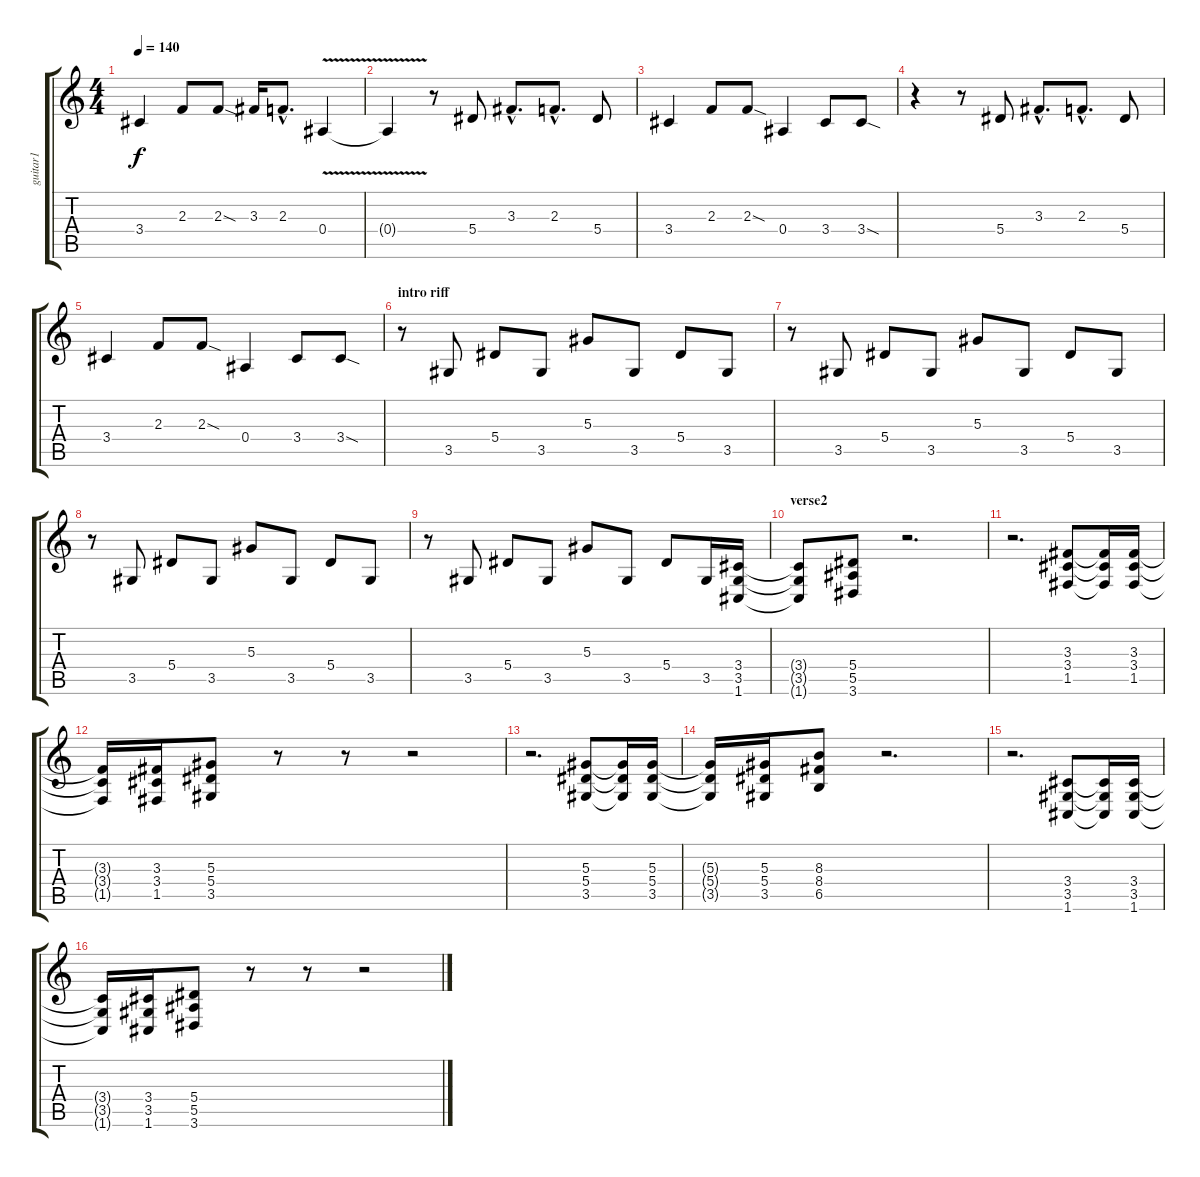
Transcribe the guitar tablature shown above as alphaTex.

\track ("guitar1" "guitar1") {instrument distortionguitar}
\staff {score tabs}
\tuning (C4 G3 Eb3 Bb2 F2 C2) {hide}
\ts (4 4)
\tempo 140
\clef g2
\ks c
3.4.4{dy f} 2.3.8 2.3{sod}.8 3.3.16 2.3{hac}.8{d} 0.4{v}.4 |
0.4{t}.4 r.8 5.4.8 3.3{hac}.8{d} 2.3{hac}.8{d} 5.4.8 |
3.4.4 2.3.8 2.3{sod}.8 0.4.4 3.4.8 3.4{sod}.8 |
r.4 r.8 5.4.8 3.3{hac}.8{d} 2.3{hac}.8{d} 5.4.8 |
3.4.4 2.3.8 2.3{sod}.8 0.4.4 3.4.8 3.4{sod}.8 |
\section ("" "intro riff")
r.8 3.5.8 5.4.8 3.5.8 5.3.8 3.5.8 5.4.8 3.5.8 |
r.8 3.5.8 5.4.8 3.5.8 5.3.8 3.5.8 5.4.8 3.5.8 |
r.8 3.5.8 5.4.8 3.5.8 5.3.8 3.5.8 5.4.8 3.5.8 |
r.8 3.5.8 5.4.8 3.5.8 5.3.8 3.5.8 5.4.8 3.5.16 (3.4 3.5 1.6).16 |
\section ("" "verse2")
(3.4{t} 3.5{t} 1.6{t}).8 (5.4 5.5 3.6).8 r.2{d} |
r.2{d} (3.3 3.4 1.5).8 (3.3{t} 3.4{t} 1.5{t}).16 (3.3 3.4 1.5).16 |
(3.3{t} 3.4{t} 1.5{t}).16 (3.3 3.4 1.5).16 (5.3 5.4 3.5).8 r.8 r.8 r.2 |
r.2{d} (5.3 5.4 3.5).8 (5.3{t} 5.4{t} 3.5{t}).16 (5.3 5.4 3.5).16 |
(5.3{t} 5.4{t} 3.5{t}).16 (5.3 5.4 3.5).16 (8.3 8.4 6.5).8 r.2{d} |
r.2{d} (3.4 3.5 1.6).8 (3.4{t} 3.5{t} 1.6{t}).16 (3.4 3.5 1.6).16 |
(3.4{t} 3.5{t} 1.6{t}).16 (3.4 3.5 1.6).16 (5.4 5.5 3.6).8 r.8 r.8 r.2
